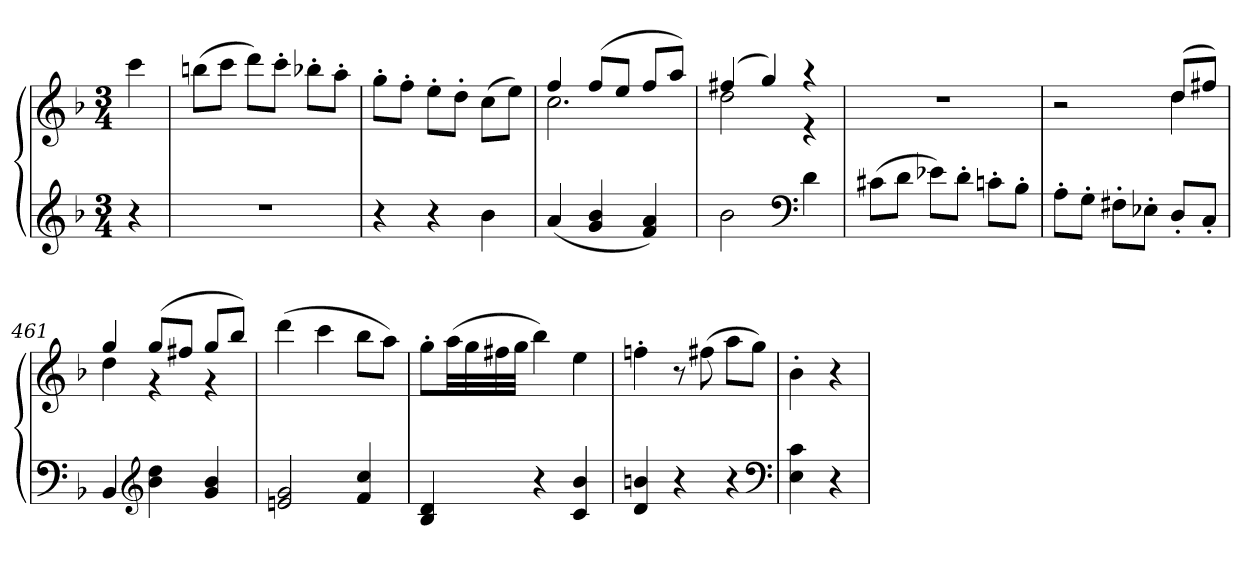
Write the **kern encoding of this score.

**kern	**kern
*part1	*part1
*staff2	*staff1
*clefG2	*clefG2
*k[b-]	*k[b-]
*M3/4	*M3/4
=	=
4r	4ccc
=455	=455
2.r	(8bbnL
.	8cccJ
.	8dddL)
.	8ccc'J
.	8bb-X'L
.	8aa'J
=456	=456
4r	8gg'L
.	8ff'J
4r	8ee'L
.	8dd'J
4b-	(8ccL
.	8eeJ)
=457	=457
*	*^
(4a	4ff	2.cc
4g 4b-	(8ffL	.
.	8eeJ	.
4f 4a)	8ffL	.
.	8aaJ)	.
=458	=458	=458
2b-	(4ff#X	2dd
.	4gg)	.
*clefF4	*	*
4d	4r	4r
*	*v	*v
=459	=459
(8c#XL	2.r
8dJ	.
8e-XL)	.
8d'J	.
8cn'L	.
8B-'J	.
=460	=460
*	*^
8A'L	2r	2ryy
8G'J	.	.
8F#X'L	.	.
8E-X'J	.	.
8D'L	(8ddL	4dd
8C'J	8ff#XJ)	.
=461	=461	=461
4BB-	4gg	4dd
*clefG2	*	*
4b- 4dd	(8ggL	4r
.	8ff#XJ	.
4g 4b-	8ggL	4r
.	8bb-J)	.
*	*v	*v
=462	=462
2en 2g	(4ddd
.	4ccc
4f 4cc	8bb-L
.	8aaJ)
=463	=463
4B- 4d	8gg'L
.	(32aaLL
.	32gg
.	32ff#X
.	32ggJJJ
4r	4bb-)
4c 4b-	4ee
=464	=464
4d 4bn	4ffn'
4r	8r
.	(8ff#X
4r	8aaL
.	8ggJ)
*clefF4	*
=465	=465
4E 4c	4b-'
4r	4r
=	=
*-	*-
